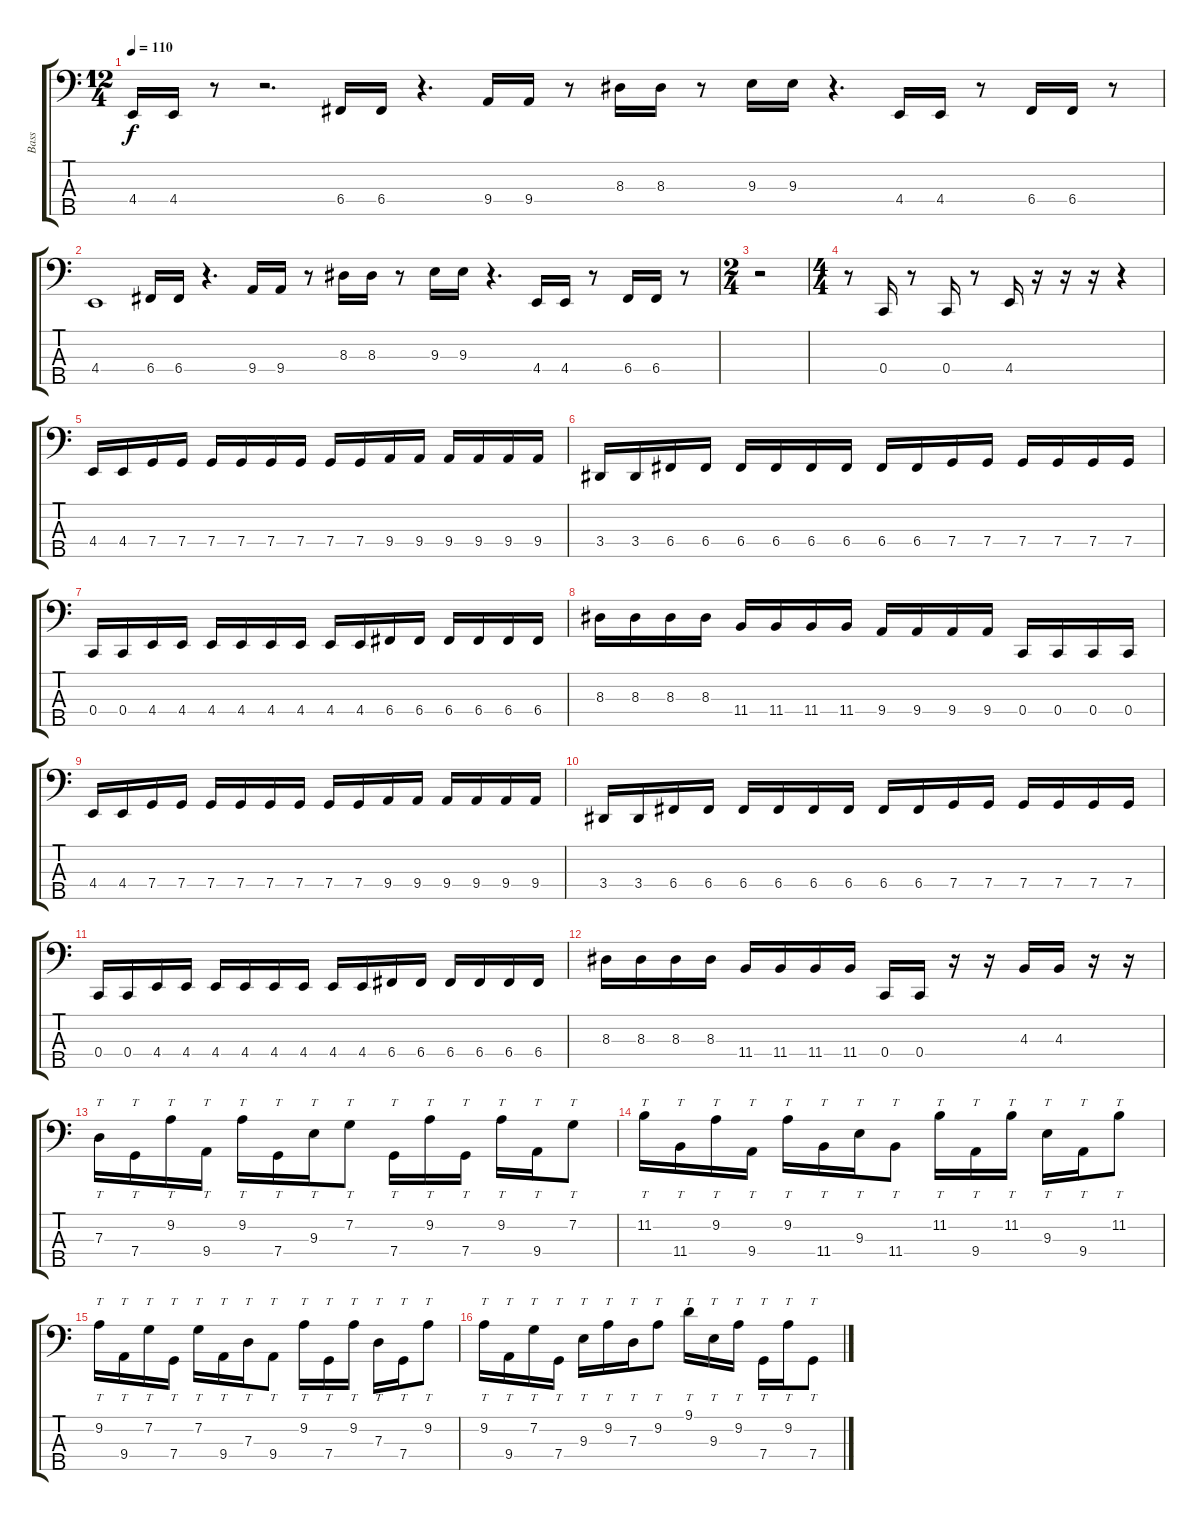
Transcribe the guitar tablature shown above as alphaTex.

\track ("Bass" "Bass") {instrument electricbasspick}
\staff {score tabs}
\tuning (F2 C2 G1 C1 A0) {hide}
\ts (12 4)
\tempo 110
\clef f4
\ks c
4.4.16{dy f instrument electricbasspick} 4.4.16 r.8 r.2{d} 6.4.16 6.4.16 r.4{d} 9.4.16 9.4.16 r.8 8.3.16 8.3.16 r.8 9.3.16 9.3.16 r.4{d} 4.4.16 4.4.16 r.8 6.4.16 6.4.16 r.8 |
4.4.1 6.4.16 6.4.16 r.4{d} 9.4.16 9.4.16 r.8 8.3.16 8.3.16 r.8 9.3.16 9.3.16 r.4{d} 4.4.16 4.4.16 r.8 6.4.16 6.4.16 r.8 |
\ts (2 4)
r.2 |
\ts (4 4)
r.8 0.4.16 r.8 0.4.16 r.8 4.4.16 r.16 r.16 r.16 r.4 |
4.4.16 4.4.16 7.4.16 7.4.16 7.4.16 7.4.16 7.4.16 7.4.16 7.4.16 7.4.16 9.4.16 9.4.16 9.4.16 9.4.16 9.4.16 9.4.16 |
3.4.16 3.4.16 6.4.16 6.4.16 6.4.16 6.4.16 6.4.16 6.4.16 6.4.16 6.4.16 7.4.16 7.4.16 7.4.16 7.4.16 7.4.16 7.4.16 |
0.4.16 0.4.16 4.4.16 4.4.16 4.4.16 4.4.16 4.4.16 4.4.16 4.4.16 4.4.16 6.4.16 6.4.16 6.4.16 6.4.16 6.4.16 6.4.16 |
8.3.16 8.3.16 8.3.16 8.3.16 11.4.16 11.4.16 11.4.16 11.4.16 9.4.16 9.4.16 9.4.16 9.4.16 0.4.16 0.4.16 0.4.16 0.4.16 |
4.4.16 4.4.16 7.4.16 7.4.16 7.4.16 7.4.16 7.4.16 7.4.16 7.4.16 7.4.16 9.4.16 9.4.16 9.4.16 9.4.16 9.4.16 9.4.16 |
3.4.16 3.4.16 6.4.16 6.4.16 6.4.16 6.4.16 6.4.16 6.4.16 6.4.16 6.4.16 7.4.16 7.4.16 7.4.16 7.4.16 7.4.16 7.4.16 |
0.4.16 0.4.16 4.4.16 4.4.16 4.4.16 4.4.16 4.4.16 4.4.16 4.4.16 4.4.16 6.4.16 6.4.16 6.4.16 6.4.16 6.4.16 6.4.16 |
8.3.16 8.3.16 8.3.16 8.3.16 11.4.16 11.4.16 11.4.16 11.4.16 0.4.16 0.4.16 r.16 r.16 4.3.16 4.3.16 r.16 r.16 |
7.3.16{tt} 7.4.16{tt} 9.2.16{tt} 9.4.16{tt} 9.2.16{tt} 7.4.16{tt} 9.3.16{tt} 7.2.8{tt} 7.4.16{tt} 9.2.16{tt} 7.4.16{tt} 9.2.16{tt} 9.4.16{tt} 7.2.8{tt} |
11.2.16{tt} 11.4.16{tt} 9.2.16{tt} 9.4.16{tt} 9.2.16{tt} 11.4.16{tt} 9.3.16{tt} 11.4.8{tt} 11.2.16{tt} 9.4.16{tt} 11.2.16{tt} 9.3.16{tt} 9.4.16{tt} 11.2.8{tt} |
9.2.16{tt} 9.4.16{tt} 7.2.16{tt} 7.4.16{tt} 7.2.16{tt} 9.4.16{tt} 7.3.16{tt} 9.4.8{tt} 9.2.16{tt} 7.4.16{tt} 9.2.16{tt} 7.3.16{tt} 7.4.16{tt} 9.2.8{tt} |
9.2.16{tt} 9.4.16{tt} 7.2.16{tt} 7.4.16{tt} 9.3.16{tt} 9.2.16{tt} 7.3.16{tt} 9.2.8{tt} 9.1.16{tt} 9.3.16{tt} 9.2.16{tt} 7.4.16{tt} 9.2.16{tt} 7.4.8{tt}
